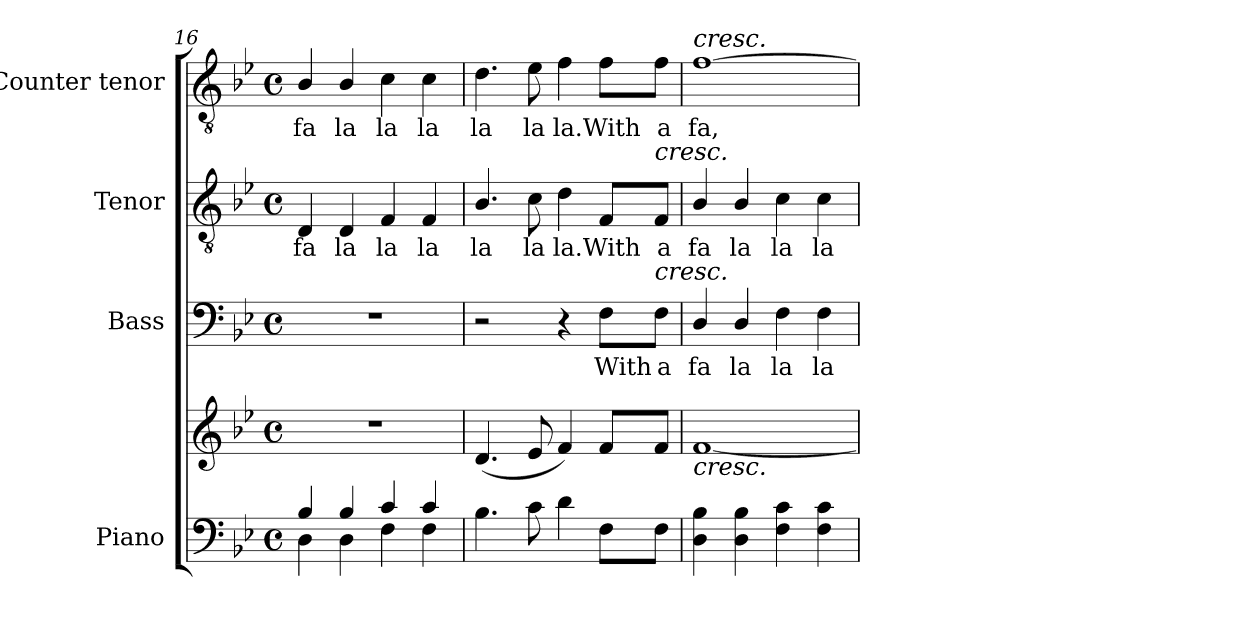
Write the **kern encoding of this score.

**kern	**kern	**kern	**text	**kern	**text	**kern	**text
*part4	*part4	*part3	*part3	*part2	*part2	*part1	*part1
*staff5	*staff4	*staff3	*staff3	*staff2	*staff2	*staff1	*staff1
*I"Piano	*	*I"Bass	*	*I"Tenor	*	*I"Counter tenor	*
*I'Pno.	*	*I'B.	*	*I'T.	*	*I'T.	*
!!LO:LB:g=z
*clefF4	*clefG2	*clefF4	*	*clefGv2	*	*clefGv2	*
*	*	*	*	*ITrd7c12	*	*ITrd7c12	*
*k[b-e-]	*k[b-e-]	*k[b-e-]	*	*k[b-e-]	*	*k[b-e-]	*
*B-:	*B-:	*B-:	*	*B-:	*	*B-:	*
*M4/4	*M4/4	*M4/4	*	*M4/4	*	*M4/4	*
*met(c)	*met(c)	*met(c)	*	*met(c)	*	*met(c)	*
=16	=16	=16	=16	=16	=16	=16	=16
*^	*	*	*	*	*	*	*
!	!	!	!	!	!	!LO:LY:b:color=#000000	!	!
!	!	!	!	!	!	!	!	!LO:LY:b:color=#000000
4B-i/	4Di\	1r	1r	.	4DDi/	fa	4BB-i/	fa
!	!	!	!	!	!	!LO:LY:b:color=#000000	!	!
!	!	!	!	!	!	!	!	!LO:LY:b:color=#000000
4B-i/	4Di\	.	.	.	4DDi/	la	4BB-i/	la
!	!	!	!	!	!	!LO:LY:b:color=#000000	!	!
!	!	!	!	!	!	!	!	!LO:LY:b:color=#000000
4ci/	4Fi\	.	.	.	4FFi/	la	4Ci\	la
!	!	!	!	!	!	!LO:LY:b:color=#000000	!	!
!	!	!	!	!	!	!	!	!LO:LY:b:color=#000000
4ci/	4Fi\	.	.	.	4FFi/	la	4Ci\	la
*v	*v	*	*	*	*	*	*	*
=17	=17	=17	=17	=17	=17	=17	=17
*^	*	*	*	*	*	*	*
!	!	!	!	!	!	!LO:LY:b:color=#000000	!	!
*v	*v	*	*	*	*	*	*	*
*^	*	*	*	*	*	*	*
!	!	!	!	!	!	!	!	!LO:LY:b:color=#000000
*v	*v	*	*	*	*	*	*	*
4.B-i\	(4.di/	2r	.	4.BB-i/	la	4.Di\	la
!	!	!	!	!	!LO:LY:b:color=#000000	!	!
!	!	!	!	!	!	!	!LO:LY:b:color=#000000
8ci\	8e-i/	.	.	8Ci\	la	8E-i\	la
!	!	!	!	!	!LO:LY:b:color=#000000	!	!
!	!	!	!	!	!	!	!LO:LY:b:color=#000000
4di\	4fi/)	4r	.	4Di\	la.	4Fi\	la.
!	!	!	!LO:LY:b:color=#000000	!	!	!	!
!	!	!	!	!	!LO:LY:b:color=#000000	!	!
!	!	!	!	!	!	!	!LO:LY:b:color=#000000
8Fi\L	8fi/L	8Fi\L	With	8FFi/L	With	8Fi\L	With
!	!	!	!LO:LY:b:color=#000000	!	!	!	!
!	!	!	!	!	!LO:LY:b:color=#000000	!	!
!	!	!	!	!LO:TX:a:i:t=cresc.	!	!	!
!	!	!LO:TX:a:i:t=cresc.	!	!	!	!	!
!	!	!	!	!	!	!	!LO:LY:b:color=#000000
8Fi\J	8fi/J	8Fi\J	a	8FFi/J	a	8Fi\J	a
=18	=18	=18	=18	=18	=18	=18	=18
!	!	!	!LO:LY:b:color=#000000	!	!	!	!
!	!	!	!	!	!LO:LY:b:color=#000000	!	!
!	!	!	!	!	!	!LO:TX:a:i:t=cresc.	!
!	!LO:TX:b:i:t=cresc.	!	!	!	!	!	!
!	!	!	!	!	!	!	!LO:LY:b:color=#000000
4Di\ 4B-i	[1fi	4Di/	fa	4BB-i/	fa	[1Fi	fa,
!	!	!	!LO:LY:b:color=#000000	!	!	!	!
!	!	!	!	!	!LO:LY:b:color=#000000	!	!
4Di\ 4B-i	.	4Di/	la	4BB-i/	la	.	.
!	!	!	!LO:LY:b:color=#000000	!	!	!	!
!	!	!	!	!	!LO:LY:b:color=#000000	!	!
4Fi\ 4ci	.	4Fi\	la	4Ci\	la	.	.
!	!	!	!LO:LY:b:color=#000000	!	!	!	!
!	!	!	!	!	!LO:LY:b:color=#000000	!	!
4Fi\ 4ci	.	4Fi\	la	4Ci\	la	.	.
=	=	=	=	=	=	=	=
*-	*-	*-	*-	*-	*-	*-	*-
